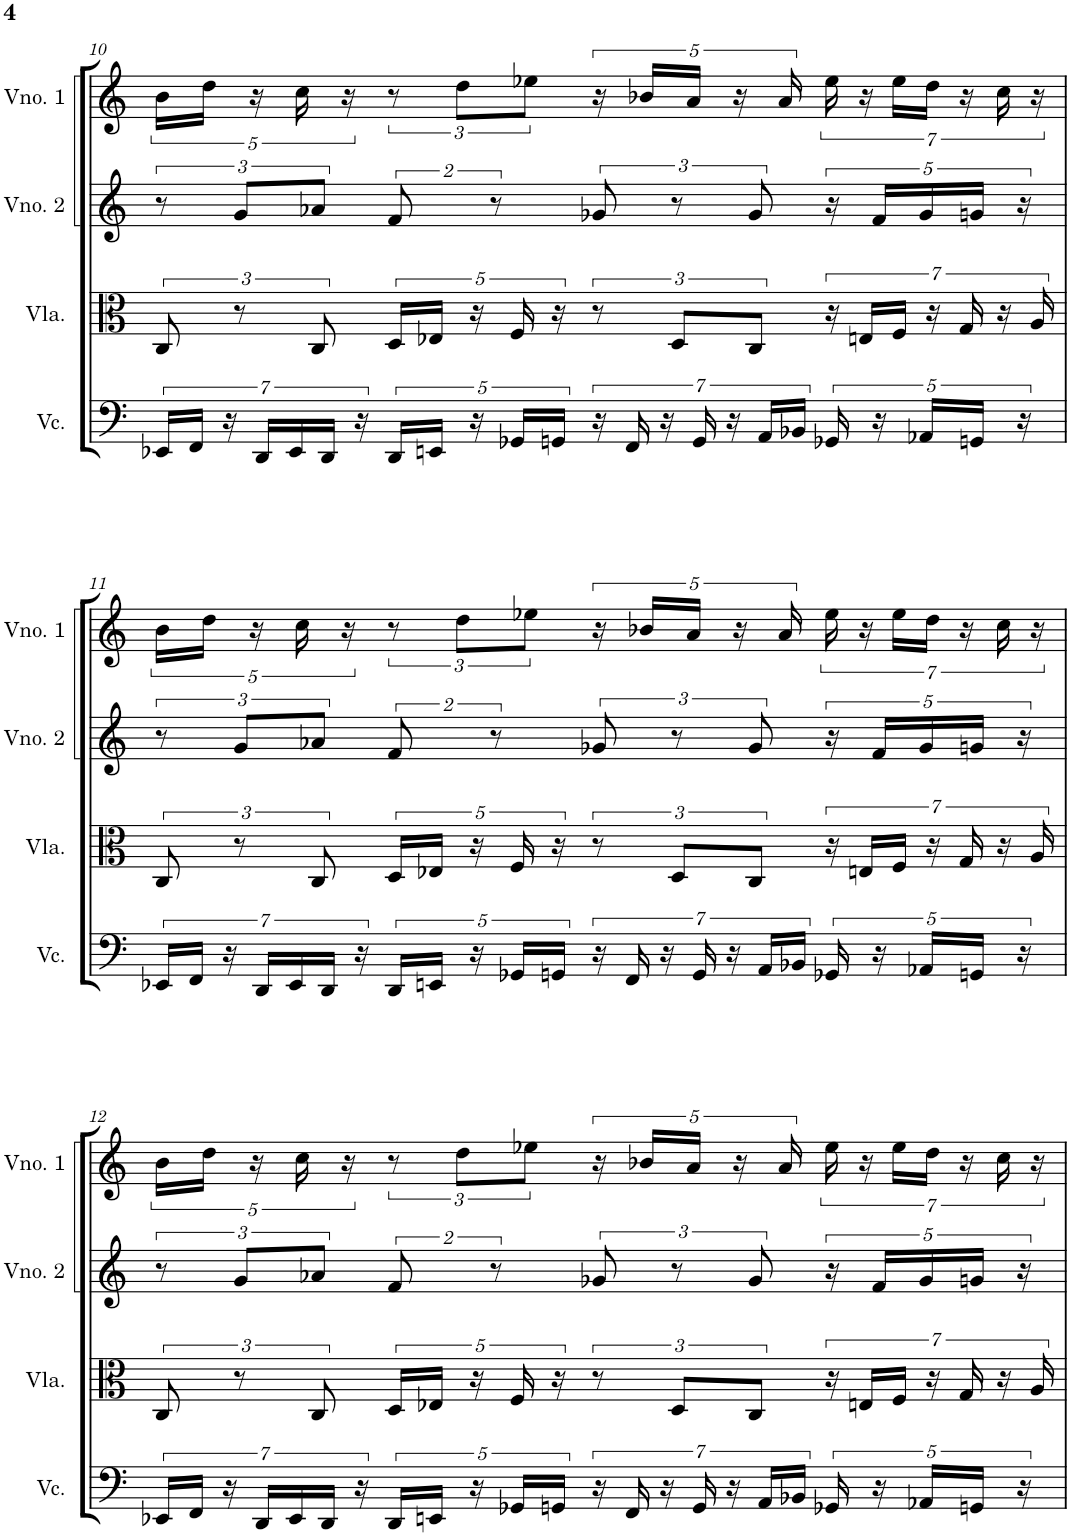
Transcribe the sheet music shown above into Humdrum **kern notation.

**kern	**kern	**kern	**kern
*part4	*part3	*part2	*part1
*staff4	*staff3	*staff2	*staff1
*I"Violoncelo	*I"Viola	*I"Violino 2	*I"Violino 1
*I'Vc.	*I'Vla.	*I'Vno. 2	*I'Vno. 1
!!LO:PB:g=z
*clefF4	*clefC3	*clefG2	*clefG2
*k[]	*k[]	*k[]	*k[]
*M4/4	*M4/4	*M4/4	*M4/4
=10	=10	=10	=10
28EE-X/LL	12C/	12r	20b\LL
28FF/JJ	.	.	.
.	.	.	20dd\JJ
28r	.	.	.
.	12r	12g/L	.
.	.	.	20r
28DD/LL	.	.	.
28EE-/	.	.	.
.	.	.	20cc\
.	12C/	12a-X/J	.
28DD/JJ	.	.	.
.	.	.	20r
28r	.	.	.
20DD/LL	20D/LL	8f/	12r
20EEn/JJ	20E-X/JJ	.	.
.	.	.	12dd\L
20r	20r	.	.
.	.	8r	.
20GG-X/LL	20F/	.	.
.	.	.	12ee-X\J
20GGn/JJ	20r	.	.
28r	12r	12g-X/	20r
28FF/	.	.	.
.	.	.	20b-X/LL
28r	.	.	.
.	12D/L	12r	.
.	.	.	20a/JJ
28GG/	.	.	.
28r	.	.	.
.	.	.	20r
.	12C/J	12g-/	.
28AA/LL	.	.	.
.	.	.	20a/
28BB-X/JJ	.	.	.
20GG-X/	28r	20r	28ee-\
.	28En/LL	.	28r
20r	.	20f/LL	.
.	28F/JJ	.	28ee-\LL
20AA-X/LL	.	20g-/	.
.	28r	.	28dd\JJ
.	28G/	.	28r
20GGn/JJ	.	20gn/JJ	.
.	28r	.	28cc\
20r	.	20r	.
.	28A/	.	28r
!!LO:LB:g=z
=11	=11	=11	=11
28EE-X/LL	12C/	12r	20b\LL
28FF/JJ	.	.	.
.	.	.	20dd\JJ
28r	.	.	.
.	12r	12g/L	.
.	.	.	20r
28DD/LL	.	.	.
28EE-/	.	.	.
.	.	.	20cc\
.	12C/	12a-X/J	.
28DD/JJ	.	.	.
.	.	.	20r
28r	.	.	.
20DD/LL	20D/LL	8f/	12r
20EEn/JJ	20E-X/JJ	.	.
.	.	.	12dd\L
20r	20r	.	.
.	.	8r	.
20GG-X/LL	20F/	.	.
.	.	.	12ee-X\J
20GGn/JJ	20r	.	.
28r	12r	12g-X/	20r
28FF/	.	.	.
.	.	.	20b-X/LL
28r	.	.	.
.	12D/L	12r	.
.	.	.	20a/JJ
28GG/	.	.	.
28r	.	.	.
.	.	.	20r
.	12C/J	12g-/	.
28AA/LL	.	.	.
.	.	.	20a/
28BB-X/JJ	.	.	.
20GG-X/	28r	20r	28ee-\
.	28En/LL	.	28r
20r	.	20f/LL	.
.	28F/JJ	.	28ee-\LL
20AA-X/LL	.	20g-/	.
.	28r	.	28dd\JJ
.	28G/	.	28r
20GGn/JJ	.	20gn/JJ	.
.	28r	.	28cc\
20r	.	20r	.
.	28A/	.	28r
!!LO:LB:g=z
=12	=12	=12	=12
28EE-X/LL	12C/	12r	20b\LL
28FF/JJ	.	.	.
.	.	.	20dd\JJ
28r	.	.	.
.	12r	12g/L	.
.	.	.	20r
28DD/LL	.	.	.
28EE-/	.	.	.
.	.	.	20cc\
.	12C/	12a-X/J	.
28DD/JJ	.	.	.
.	.	.	20r
28r	.	.	.
20DD/LL	20D/LL	8f/	12r
20EEn/JJ	20E-X/JJ	.	.
.	.	.	12dd\L
20r	20r	.	.
.	.	8r	.
20GG-X/LL	20F/	.	.
.	.	.	12ee-X\J
20GGn/JJ	20r	.	.
28r	12r	12g-X/	20r
28FF/	.	.	.
.	.	.	20b-X/LL
28r	.	.	.
.	12D/L	12r	.
.	.	.	20a/JJ
28GG/	.	.	.
28r	.	.	.
.	.	.	20r
.	12C/J	12g-/	.
28AA/LL	.	.	.
.	.	.	20a/
28BB-X/JJ	.	.	.
20GG-X/	28r	20r	28ee-\
.	28En/LL	.	28r
20r	.	20f/LL	.
.	28F/JJ	.	28ee-\LL
20AA-X/LL	.	20g-/	.
.	28r	.	28dd\JJ
.	28G/	.	28r
20GGn/JJ	.	20gn/JJ	.
.	28r	.	28cc\
20r	.	20r	.
.	28A/	.	28r
=	=	=	=
*-	*-	*-	*-
